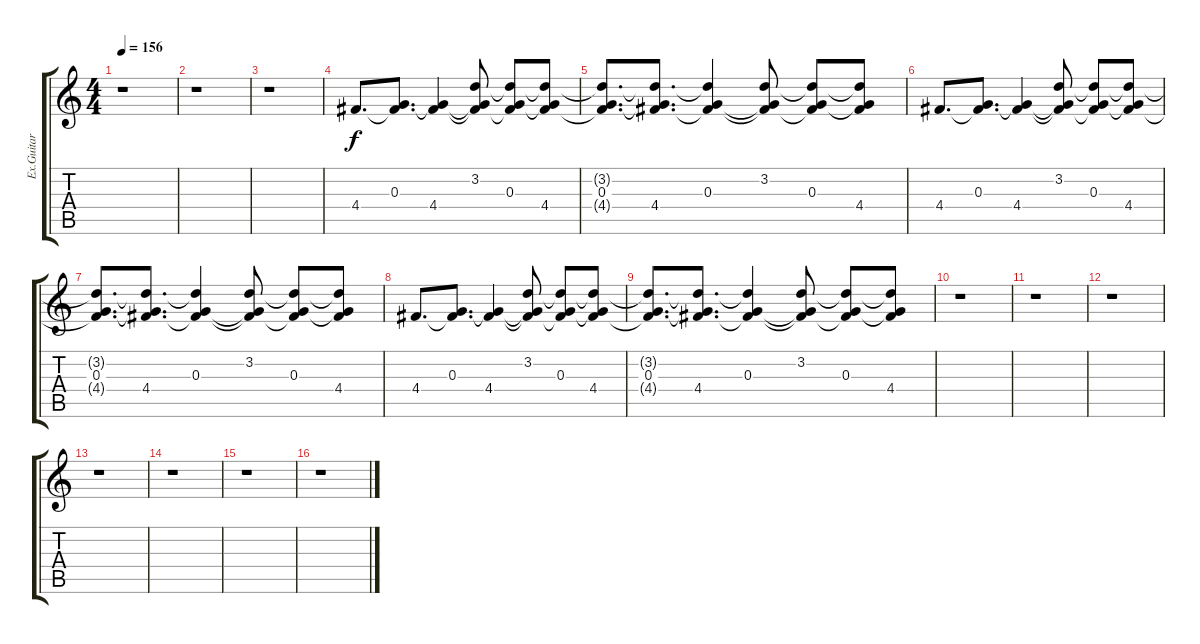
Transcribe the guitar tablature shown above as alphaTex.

\track ("Ex.Guitar" "Ex.Guitar") {instrument electricguitarclean}
\staff {score tabs}
\tuning (E4 B3 G3 D3 A2 D2) {hide}
\ts (4 4)
\tempo 156
\clef g2
\ks c
r.1{dy f} |
r.1 |
r.1 |
4.4.8{d} (0.3 4.4{t}).8{d} (0.3{t} 4.4).4 (3.2 0.3{t} 4.4{t}).8 (3.2{t} 0.3 4.4{t}).8 (3.2{t} 0.3{t} 4.4).8 |
(3.2{t} 0.3 4.4{t}).8{d} (3.2{t} 0.3{t} 4.4).8{d} (3.2{t} 0.3 4.4{t}).4 (3.2 0.3{t} 4.4{t}).8 (3.2{t} 0.3 4.4{t}).8 (3.2{t} 0.3{t} 4.4).8 |
4.4.8{d} (0.3 4.4{t}).8{d} (0.3{t} 4.4).4 (3.2 0.3{t} 4.4{t}).8 (3.2{t} 0.3 4.4{t}).8 (3.2{t} 0.3{t} 4.4).8 |
(3.2{t} 0.3 4.4{t}).8{d} (3.2{t} 0.3{t} 4.4).8{d} (3.2{t} 0.3 4.4{t}).4 (3.2 0.3{t} 4.4{t}).8 (3.2{t} 0.3 4.4{t}).8 (3.2{t} 0.3{t} 4.4).8 |
4.4.8{d} (0.3 4.4{t}).8{d} (0.3{t} 4.4).4 (3.2 0.3{t} 4.4{t}).8 (3.2{t} 0.3 4.4{t}).8 (3.2{t} 0.3{t} 4.4).8 |
(3.2{t} 0.3 4.4{t}).8{d} (3.2{t} 0.3{t} 4.4).8{d} (3.2{t} 0.3 4.4{t}).4 (3.2 0.3{t} 4.4{t}).8 (3.2{t} 0.3 4.4{t}).8 (3.2{t} 0.3{t} 4.4).8 |
r.1 |
r.1 |
r.1 |
r.1 |
r.1 |
r.1 |
r.1
